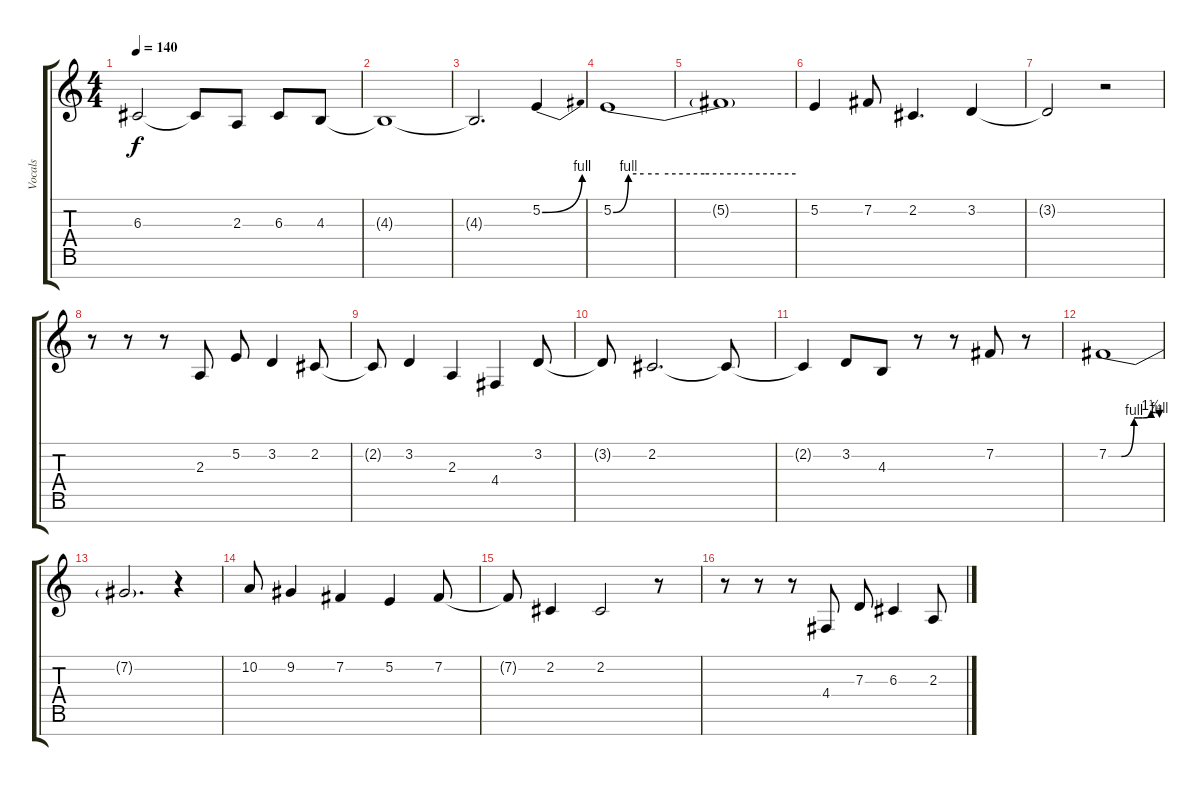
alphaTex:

\track ("Vocals" "Vocals") {instrument synthvoice}
\staff {score tabs}
\tuning (E4 B3 G3 D3 A2 E2 B1) {hide}
\ts (4 4)
\tempo 140
\clef g2
\ks c
6.3{t}.2{dy f} 6.3{t}.8 2.3.8 6.3.8 4.3.8 |
4.3{t}.1 |
4.3{t}.2{d} 5.2{be (bend 0 0 60 4)}.4 |
5.2{be (custom 0 0 5 4 10 4 15 4 30 4 60 4)}.1 |
5.2{t}.1 |
5.2.4 7.2.8 2.2.4{d} 3.2.4 |
3.2{t}.2 r.2 |
r.8 r.8 r.8 2.3.8 5.2.8 3.2.4 2.2.8 |
2.2{t}.8 3.2.4 2.3.4 4.4.4 3.2.8 |
3.2{t}.8 2.2.2{d} 2.2{t}.8 |
2.2{t}.4 3.2.8 4.3.8 r.8 r.8 7.2.8 r.8 |
7.2{be (custom 0 0 15 0 30 4 35 4 40 4 50 5 55 5 60 4)}.1 |
7.2{t}.2{d} r.4 |
10.2.8 9.2.4 7.2.4 5.2.4 7.2.8 |
7.2{t}.8 2.2.4 2.2.2 r.8 |
r.8 r.8 r.8 4.4.8 7.3.8 6.3.4 2.3.8
